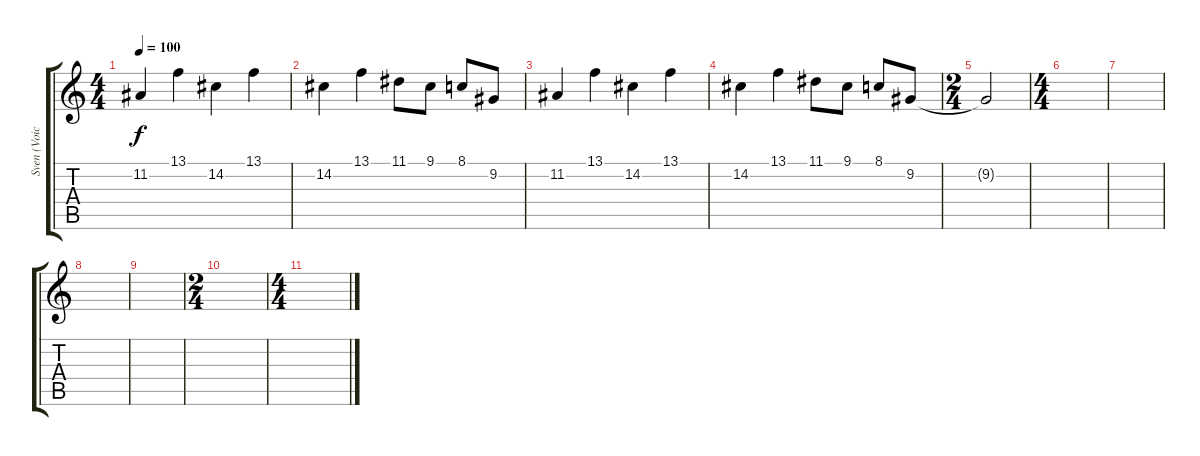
\track ("Sven (Voice)" "Sven (Voic") {instrument lead2sawtooth}
\staff {score tabs}
\tuning (E4 B3 G3 D3 A2 E2) {hide}
\ts (4 4)
\tempo 100
\clef g2
\ks c
11.2.4{dy f instrument lead2sawtooth} 13.1.4 14.2.4 13.1.4 |
14.2.4 13.1.4 11.1.8 9.1.8 8.1.8 9.2.8 |
11.2.4 13.1.4 14.2.4 13.1.4 |
14.2.4 13.1.4 11.1.8 9.1.8 8.1.8 9.2.8 |
\ts (2 4)
9.2{t}.2 |
\ts (4 4)
|
|
|
|
\ts (2 4)
|
\ts (4 4)
